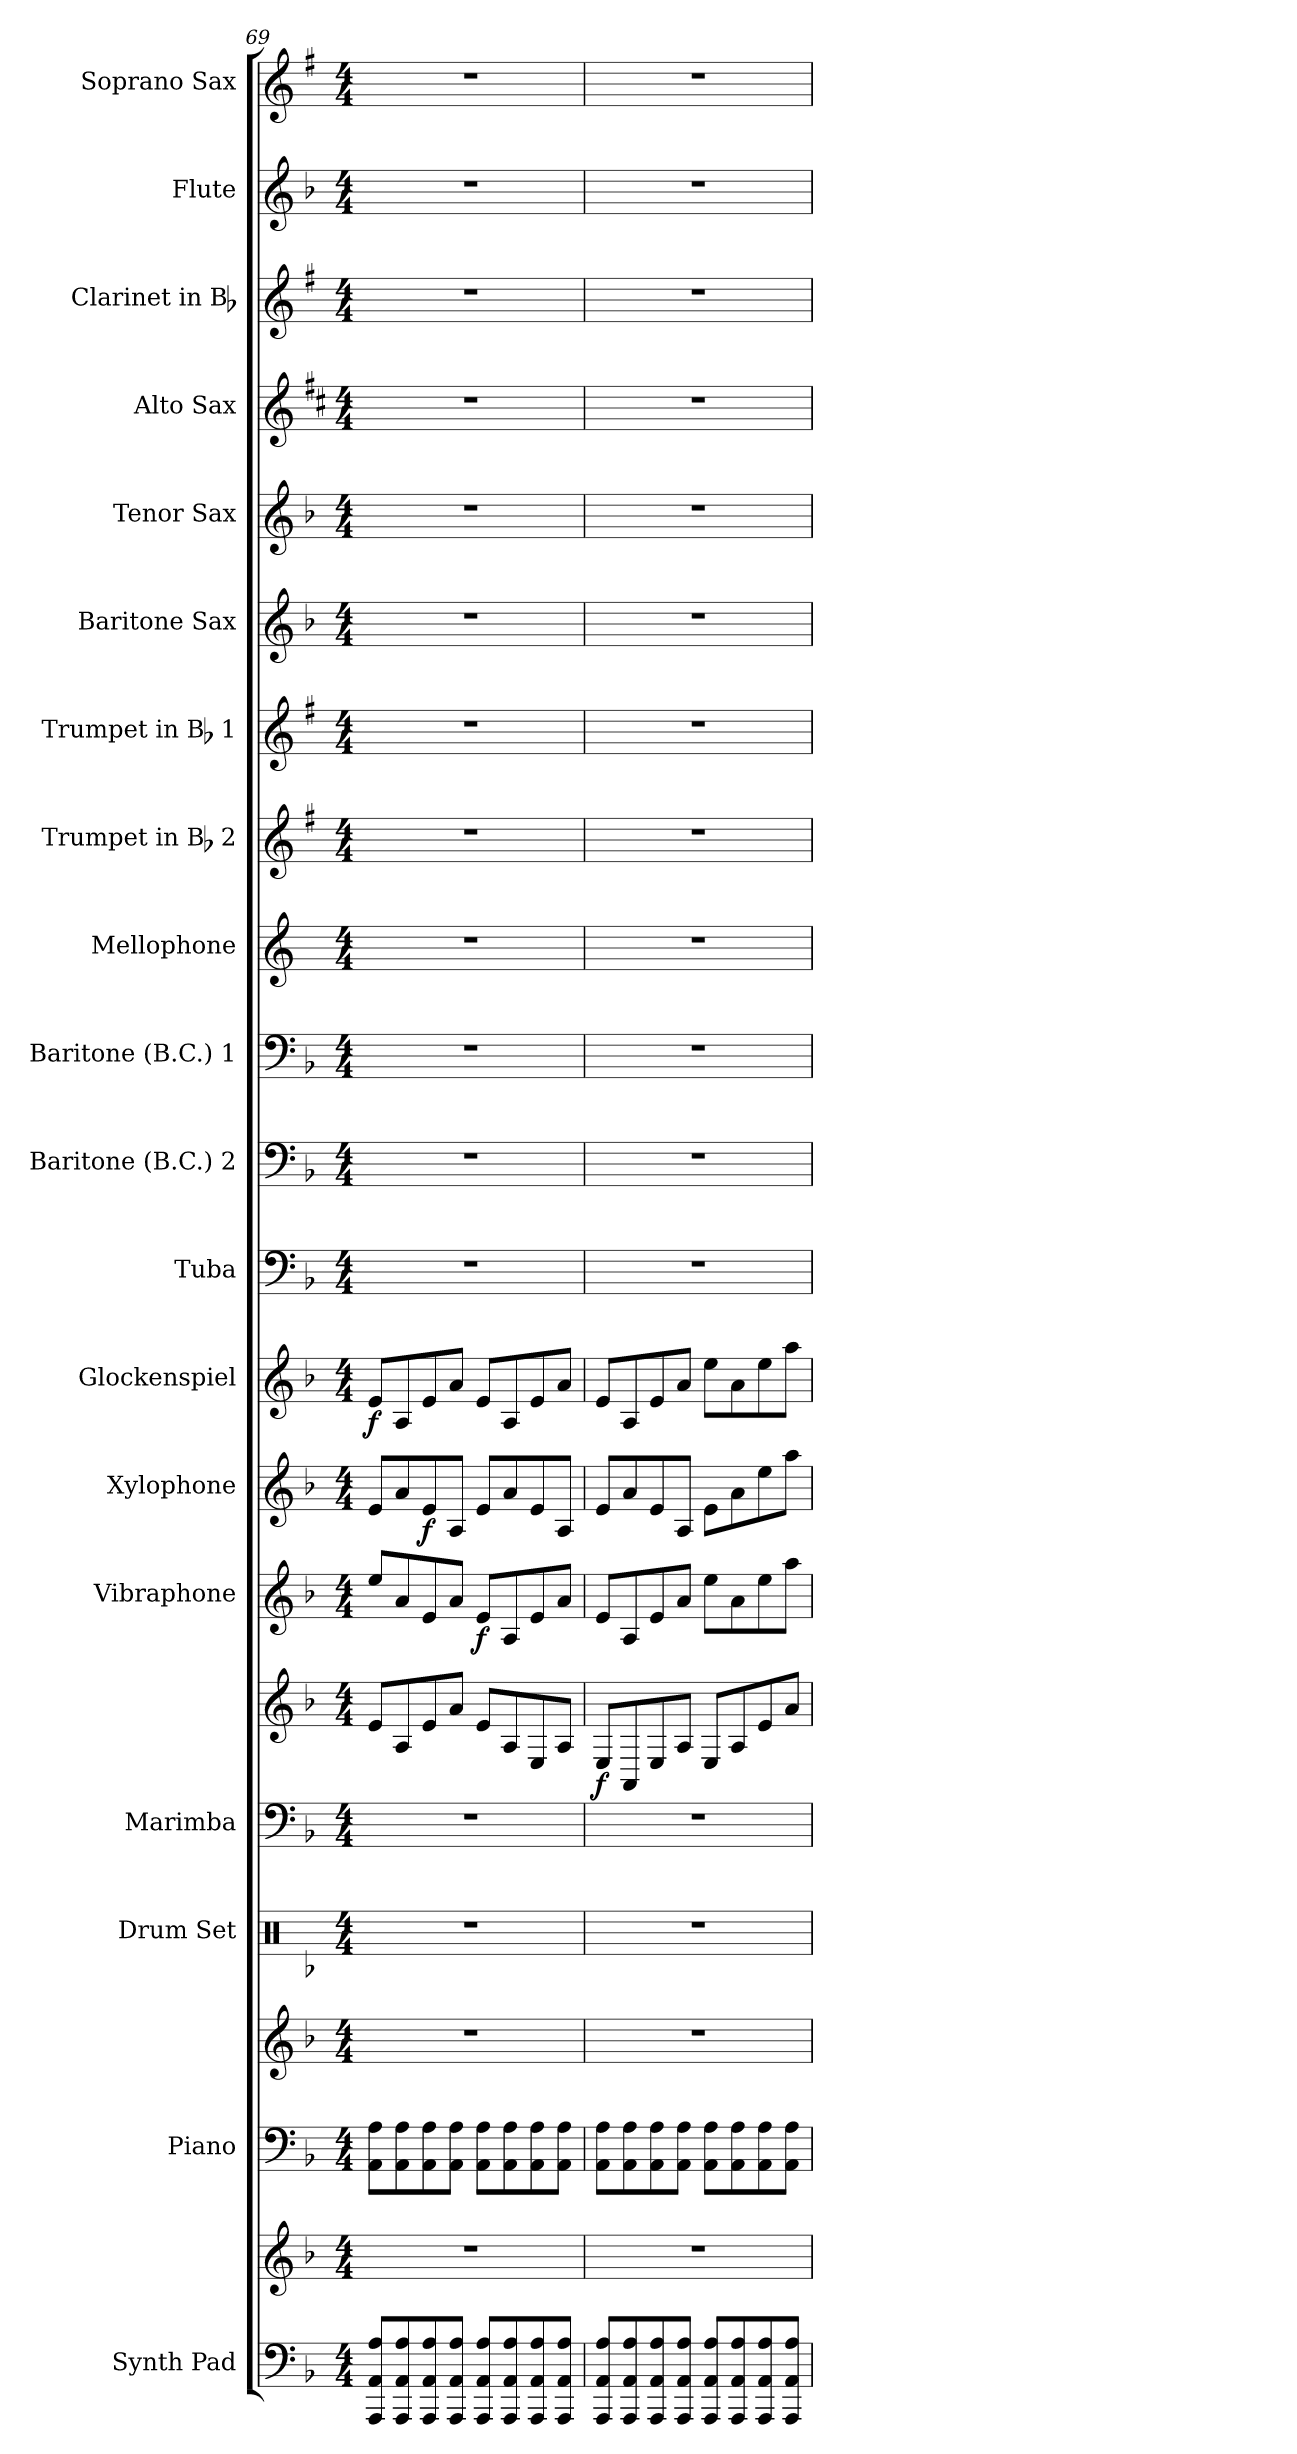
**kern	**kern	**kern	**kern	**kern	**kern	**kern	**dynam	**kern	**dynam	**kern	**dynam	**kern	**dynam	**kern	**kern	**kern	**kern	**kern	**kern	**kern	**kern	**kern	**kern	**kern	**kern
*part19	*part19	*part18	*part18	*part17	*part16	*part16	*part16	*part15	*part15	*part14	*part14	*part13	*part13	*part12	*part11	*part10	*part9	*part8	*part7	*part6	*part5	*part4	*part3	*part2	*part1
*staff22	*staff21	*staff20	*staff19	*staff18	*staff17	*staff16	*staff16/17	*staff15	*staff15	*staff14	*staff14	*staff13	*staff13	*staff12	*staff11	*staff10	*staff9	*staff8	*staff7	*staff6	*staff5	*staff4	*staff3	*staff2	*staff1
*I"Synth Pad	*	*I"Piano	*	*I"Drum Set	*I"Marimba	*	*	*I"Vibraphone	*	*I"Xylophone	*	*I"Glockenspiel	*	*I"Tuba	*I"Baritone (B.C.) 2	*I"Baritone (B.C.) 1	*I"Mellophone	*I"Trumpet in Bb 2	*I"Trumpet in Bb 1	*I"Baritone Sax	*I"Tenor Sax	*I"Alto Sax	*I"Clarinet in Bb	*I"Flute	*I"Soprano Sax
*I'Pad	*	*I'Pno.	*	*I'D. S.	*I'Mrb.	*	*	*I'Vib.	*	*I'Xyl.	*	*I'Glk.	*	*I'Tuba	*I'Bar. 2	*I'Bar. 1	*I'Mello.	*	*	*I'B. Sx.	*I'T. Sx.	*I'A. Sx.	*	*I'Fl.	*I'S. Sx.
*clefF4	*clefG2	*clefF4	*clefG2	*clefX	*clefF4	*clefG2	*	*clefG2	*	*clefG2	*	*clefG2	*	*clefF4	*clefF4	*clefF4	*clefG2	*clefG2	*clefG2	*clefG2	*clefG2	*clefG2	*clefG2	*clefG2	*clefG2
*	*	*	*	*	*	*	*	*	*	*ITrd-7c-12	*	*ITrd-14c-24	*	*	*	*	*ITrd4c7	*ITrd1c2	*ITrd1c2	*ITrd12c21	*ITrd8c14	*ITrd5c9	*ITrd1c2	*	*ITrd1c2
*k[b-]	*k[b-]	*k[b-]	*k[b-]	*k[b-]	*k[b-]	*k[b-]	*	*k[b-]	*	*k[b-]	*	*k[b-]	*	*k[b-]	*k[b-]	*k[b-]	*k[b-]	*k[b-]	*k[b-]	*k[b-]	*k[b-]	*k[b-]	*k[b-]	*k[b-]	*k[b-]
*F:	*F:	*F:	*F:	*F:	*F:	*F:	*	*F:	*	*F:	*	*F:	*	*F:	*F:	*F:	*F:	*F:	*F:	*F:	*F:	*F:	*F:	*F:	*F:
*M4/4	*M4/4	*M4/4	*M4/4	*M4/4	*M4/4	*M4/4	*	*M4/4	*	*M4/4	*	*M4/4	*	*M4/4	*M4/4	*M4/4	*M4/4	*M4/4	*M4/4	*M4/4	*M4/4	*M4/4	*M4/4	*M4/4	*M4/4
=69	=69	=69	=69	=69	=69	=69	=69	=69	=69	=69	=69	=69	=69	=69	=69	=69	=69	=69	=69	=69	=69	=69	=69	=69	=69
!	!	!	!	!	!	!	!	!	!	!	!	!	!LO:DY:b	!	!	!	!	!	!	!	!	!	!	!	!
8AAA/ 8AA/ 8A/L	1r	8AA\ 8A\L	1r	1r	1r	8e/L	.	8ee/L	.	8ee/L	.	8eee/L	f	1r	1r	1r	1r	1r	1r	1r	1r	1r	1r	1r	1r
8AAA/ 8AA/ 8A/	.	8AA\ 8A\	.	.	.	8A/	.	8a/	.	8aa/	.	8aa/	.	.	.	.	.	.	.	.	.	.	.	.	.
!	!	!	!	!	!	!	!	!	!	!	!LO:DY:b	!	!	!	!	!	!	!	!	!	!	!	!	!	!
8AAA/ 8AA/ 8A/	.	8AA\ 8A\	.	.	.	8e/	.	8e/	.	8ee/	f	8eee/	.	.	.	.	.	.	.	.	.	.	.	.	.
8AAA/ 8AA/ 8A/J	.	8AA\ 8A\J	.	.	.	8a/J	.	8a/J	.	8a/J	.	8aaa/J	.	.	.	.	.	.	.	.	.	.	.	.	.
!	!	!	!	!	!	!	!	!	!LO:DY:b	!	!	!	!	!	!	!	!	!	!	!	!	!	!	!	!
8AAA/ 8AA/ 8A/L	.	8AA\ 8A\L	.	.	.	8e/L	.	8e/L	f	8ee/L	.	8eee/L	.	.	.	.	.	.	.	.	.	.	.	.	.
8AAA/ 8AA/ 8A/	.	8AA\ 8A\	.	.	.	8A/	.	8A/	.	8aa/	.	8aa/	.	.	.	.	.	.	.	.	.	.	.	.	.
8AAA/ 8AA/ 8A/	.	8AA\ 8A\	.	.	.	8E/	.	8e/	.	8ee/	.	8eee/	.	.	.	.	.	.	.	.	.	.	.	.	.
8AAA/ 8AA/ 8A/J	.	8AA\ 8A\J	.	.	.	8A/J	.	8a/J	.	8a/J	.	8aaa/J	.	.	.	.	.	.	.	.	.	.	.	.	.
=70	=70	=70	=70	=70	=70	=70	=70	=70	=70	=70	=70	=70	=70	=70	=70	=70	=70	=70	=70	=70	=70	=70	=70	=70	=70
!	!	!	!	!	!	!	!LO:DY:b	!	!	!	!	!	!	!	!	!	!	!	!	!	!	!	!	!	!
8AAA/ 8AA/ 8A/L	1r	8AA\ 8A\L	1r	1r	1r	8E/L	f	8e/L	.	8ee/L	.	8eee/L	.	1r	1r	1r	1r	1r	1r	1r	1r	1r	1r	1r	1r
8AAA/ 8AA/ 8A/	.	8AA\ 8A\	.	.	.	8AA/	.	8A/	.	8aa/	.	8aa/	.	.	.	.	.	.	.	.	.	.	.	.	.
8AAA/ 8AA/ 8A/	.	8AA\ 8A\	.	.	.	8E/	.	8e/	.	8ee/	.	8eee/	.	.	.	.	.	.	.	.	.	.	.	.	.
8AAA/ 8AA/ 8A/J	.	8AA\ 8A\J	.	.	.	8A/J	.	8a/J	.	8a/J	.	8aaa/J	.	.	.	.	.	.	.	.	.	.	.	.	.
8AAA/ 8AA/ 8A/L	.	8AA\ 8A\L	.	.	.	8E/L	.	8ee\L	.	8ee\L	.	8eeee\L	.	.	.	.	.	.	.	.	.	.	.	.	.
8AAA/ 8AA/ 8A/	.	8AA\ 8A\	.	.	.	8A/	.	8a\	.	8aa\	.	8aaa\	.	.	.	.	.	.	.	.	.	.	.	.	.
8AAA/ 8AA/ 8A/	.	8AA\ 8A\	.	.	.	8e/	.	8ee\	.	8eee\	.	8eeee\	.	.	.	.	.	.	.	.	.	.	.	.	.
8AAA/ 8AA/ 8A/J	.	8AA\ 8A\J	.	.	.	8a/J	.	8aa\J	.	8aaa\J	.	8aaaa\J	.	.	.	.	.	.	.	.	.	.	.	.	.
=	=	=	=	=	=	=	=	=	=	=	=	=	=	=	=	=	=	=	=	=	=	=	=	=	=
*-	*-	*-	*-	*-	*-	*-	*-	*-	*-	*-	*-	*-	*-	*-	*-	*-	*-	*-	*-	*-	*-	*-	*-	*-	*-
